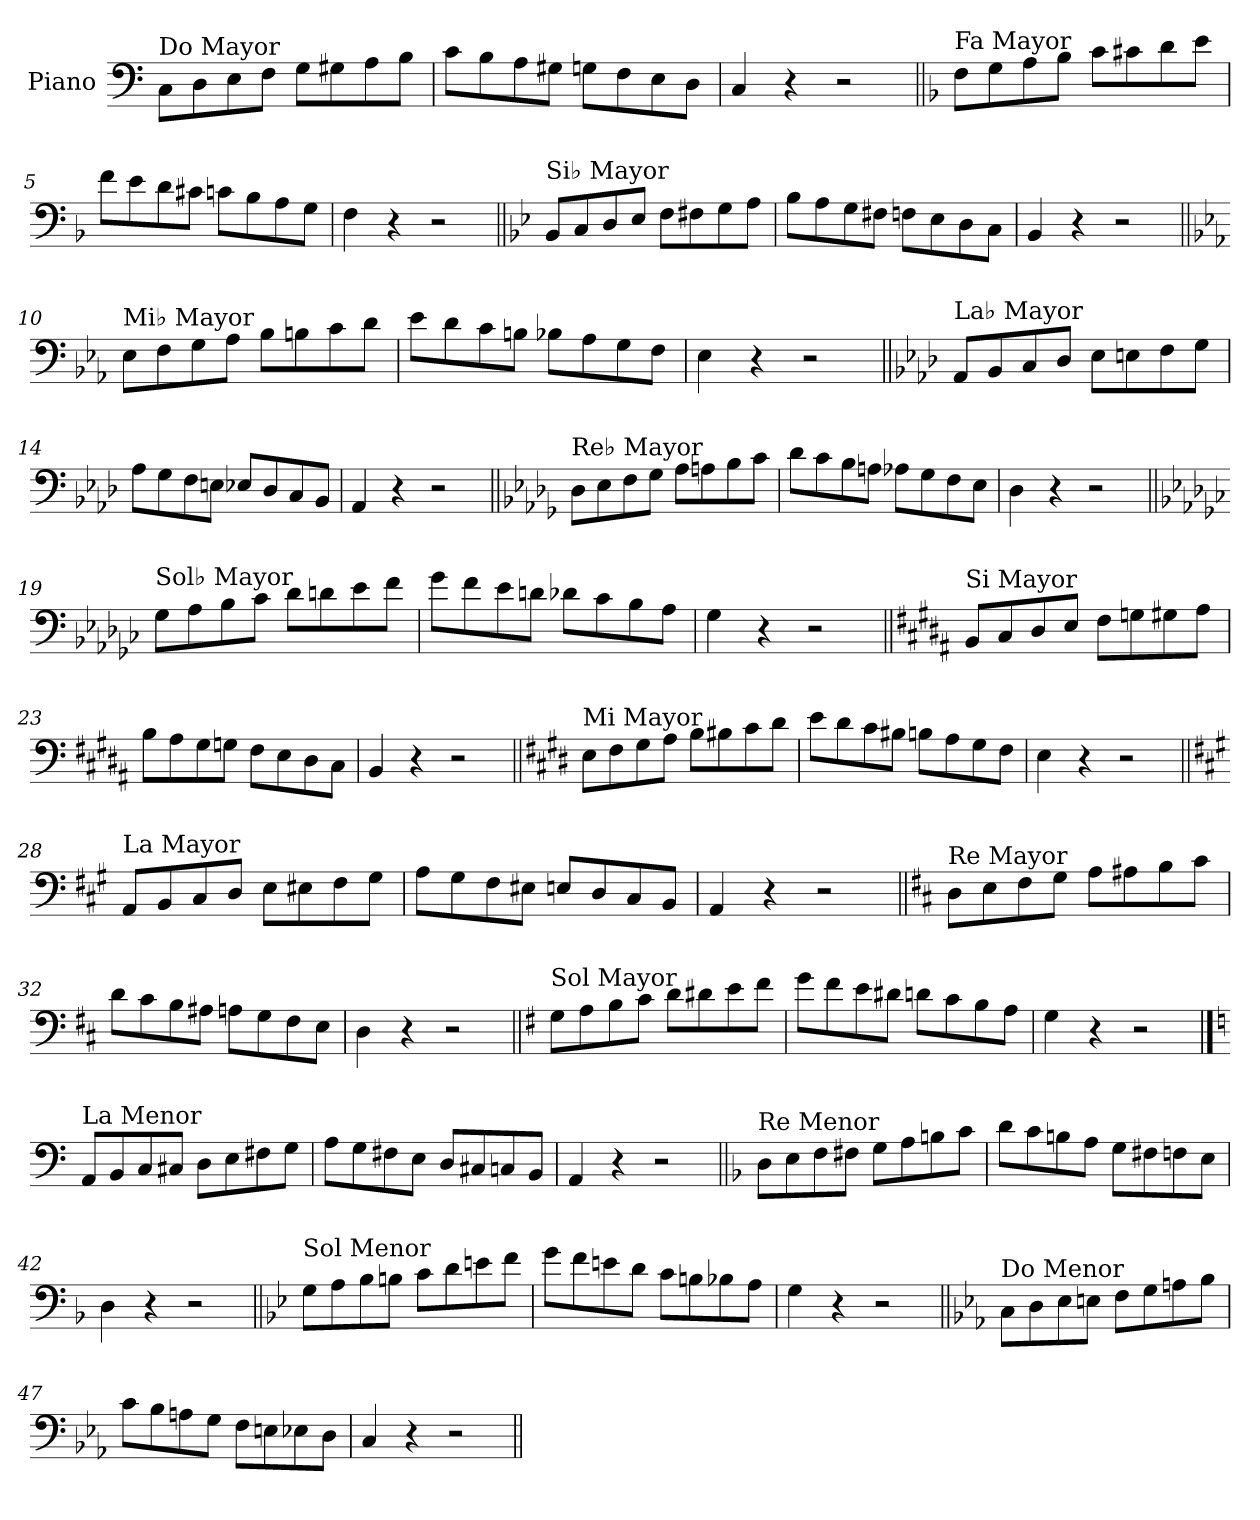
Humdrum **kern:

**kern
*part1
*staff1
*I"Piano
*I'Pno.
*clefF4
*k[]
=1
!LO:TX:a:t=Do Mayor
8C\L
8D\
8E\
8F\J
8G\L
8G#X\
8A\
8B\J
=2
8c\L
8B\
8A\
8G#X\J
8Gn\L
8F\
8E\
8D\J
=3
4C/
4r
2r
=4||
*k[b-]
!LO:TX:a:t=Fa Mayor
8F\L
8G\
8A\
8B-\J
8c\L
8c#X\
8d\
8e\J
=5
8f\L
8e\
8d\
8c#X\J
8cn\L
8B-\
8A\
8G\J
=6
4F\
4r
2r
!!LO:LB:g=z
=7||
*k[b-e-]
!LO:TX:a:t=Si♭ Mayor
8BB-/L
8C/
8D/
8E-/J
8F\L
8F#X\
8G\
8A\J
=8
8B-\L
8A\
8G\
8F#X\J
8Fn\L
8E-\
8D\
8C\J
=9
4BB-/
4r
2r
=10||
*k[b-e-a-]
!LO:TX:a:t=Mi♭ Mayor
8E-\L
8F\
8G\
8A-\J
8B-\L
8Bn\
8c\
8d\J
=11
8e-\L
8d\
8c\
8Bn\J
8B-X\L
8A-\
8G\
8F\J
=12
4E-\
4r
2r
!!LO:LB:g=z
=13||
*k[b-e-a-d-]
!LO:TX:a:t=La♭ Mayor
8AA-/L
8BB-/
8C/
8D-/J
8E-\L
8En\
8F\
8G\J
=14
8A-\L
8G\
8F\
8En\J
8E-X/L
8D-/
8C/
8BB-/J
=15
4AA-/
4r
2r
=16||
*k[b-e-a-d-g-]
!LO:TX:a:t=Re♭ Mayor
8D-\L
8E-\
8F\
8G-\J
8A-\L
8An\
8B-\
8c\J
=17
8d-\L
8c\
8B-\
8An\J
8A-X\L
8G-\
8F\
8E-\J
=18
4D-\
4r
2r
!!LO:LB:g=z
=19||
*k[b-e-a-d-g-c-]
!LO:TX:a:t=Sol♭ Mayor
8G-\L
8A-\
8B-\
8c-\J
8d-\L
8dn\
8e-\
8f\J
=20
8g-\L
8f\
8e-\
8dn\J
8d-X\L
8c-\
8B-\
8A-\J
=21
4G-\
4r
2r
=22||
*k[f#c#g#d#a#]
!LO:TX:a:t=Si Mayor
8BB/L
8C#/
8D#/
8E/J
8F#\L
8Gn\
8G#X\
8A#\J
=23
8B\L
8A#\
8G#\
8Gn\J
8F#\L
8E\
8D#\
8C#\J
=24
4BB/
4r
2r
!!LO:LB:g=z
=25||
*k[f#c#g#d#]
!LO:TX:a:t=Mi Mayor
8E\L
8F#\
8G#\
8A\J
8B\L
8B#X\
8c#\
8d#\J
=26
8e\L
8d#\
8c#\
8B#X\J
8Bn\L
8A\
8G#\
8F#\J
=27
4E\
4r
2r
=28||
*k[f#c#g#]
!LO:TX:a:t=La Mayor
8AA/L
8BB/
8C#/
8D/J
8E\L
8E#X\
8F#\
8G#\J
=29
8A\L
8G#\
8F#\
8E#X\J
8En/L
8D/
8C#/
8BB/J
=30
4AA/
4r
2r
!!LO:LB:g=z
=31||
*k[f#c#]
!LO:TX:a:t=Re Mayor
8D\L
8E\
8F#\
8G\J
8A\L
8A#X\
8B\
8c#\J
=32
8d\L
8c#\
8B\
8A#X\J
8An\L
8G\
8F#\
8E\J
=33
4D\
4r
2r
=34||
*k[f#]
!LO:TX:a:t=Sol Mayor
8G\L
8A\
8B\
8c\J
8d\L
8d#X\
8e\
8f#\J
=35
8g\L
8f#\
8e\
8d#X\J
8dn\L
8c\
8B\
8A\J
=36
4G\
4r
2r
!!LO:PB:g=z
==37
*k[]
!LO:TX:a:t=La Menor
8AA/L
8BB/
8C/
8C#X/J
8D\L
8E\
8F#X\
8G\J
=38
8A\L
8G\
8F#X\
8E\J
8D/L
8C#X/
8Cn/
8BB/J
=39
4AA/
4r
2r
=40||
*k[b-]
!LO:TX:a:t=Re Menor
8D\L
8E\
8F\
8F#X\J
8G\L
8A\
8Bn\
8c\J
=41
8d\L
8c\
8Bn\
8A\J
8G\L
8F#X\
8Fn\
8E\J
=42
4D\
4r
2r
!!LO:LB:g=z
=43||
*k[b-e-]
!LO:TX:a:t=Sol Menor
8G\L
8A\
8B-\
8Bn\J
8c\L
8d\
8en\
8f\J
=44
8g\L
8f\
8en\
8d\J
8c\L
8Bn\
8B-X\
8A\J
=45
4G\
4r
2r
=46||
*k[b-e-a-]
!LO:TX:a:t=Do Menor
8C\L
8D\
8E-\
8En\J
8F\L
8G\
8An\
8B-\J
=47
8c\L
8B-\
8An\
8G\J
8F\L
8En\
8E-X\
8D\J
=48
4C/
4r
2r
=||
*-
